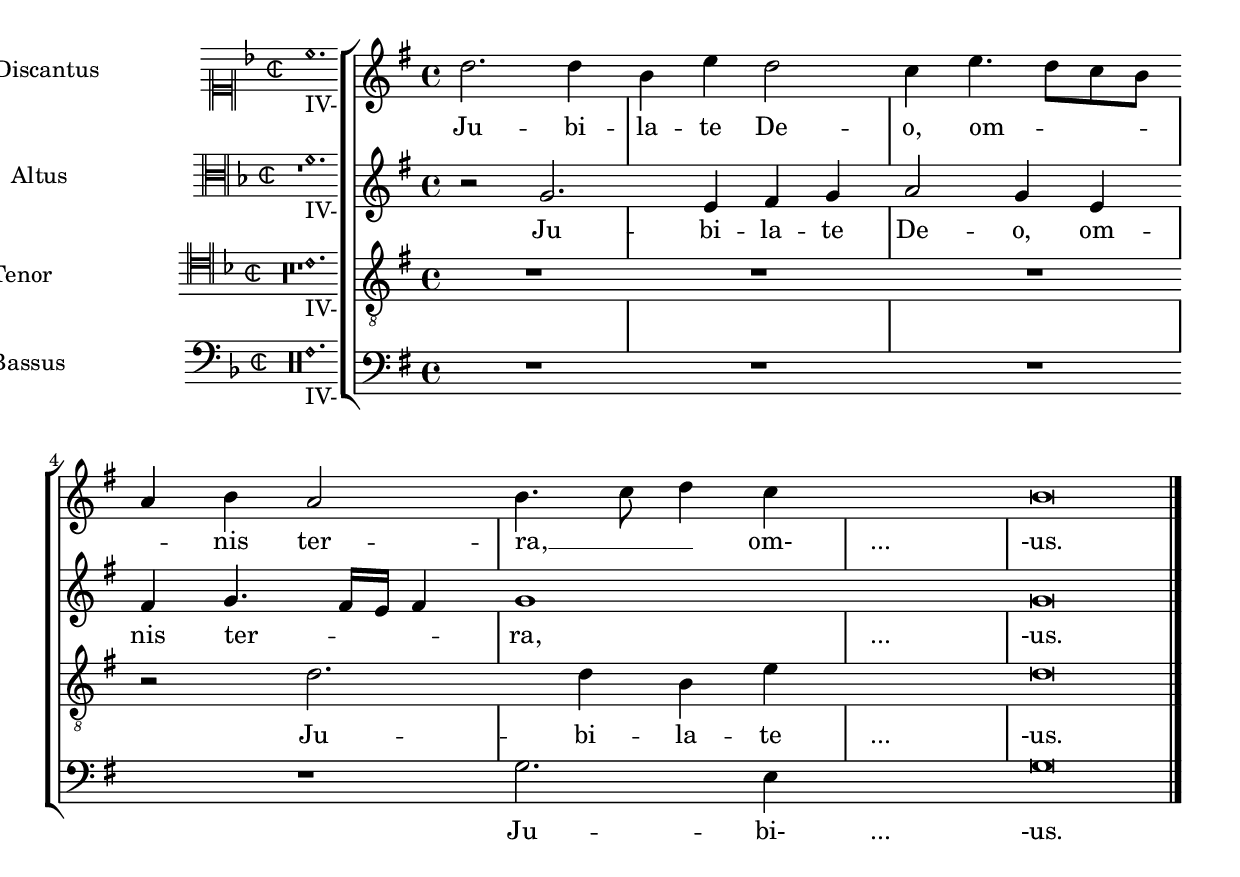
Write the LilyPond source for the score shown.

%% Do not edit this file; it is automatically
%% generated from LSR http://lsr.dsi.unimi.it
%% This file is in the public domain.
\version "2.13.10"

\header {
  lsrtags = "ancient-notation, tweaks-and-overrides"

%% Translation of GIT committish: 4385ed4cc738e164a95798862580b4b86703356f
  texidoces = "
A modo de alternativa para obtener auténticos «incipit»
independientes de la partitura principal, se incluyen como
elemento de marcado en el campo que se usa normalmente para el
nombre del instrumento. Por el momento, la letra sólo se puede
añadir como marcado directo. Por desgracia, su espaciado no es
análogo al de la letra principal.

"
  doctitlees = "Transcripción de música antigua con incipit"

  texidoc = "
As a workaround to get real incipits which are independent from the
main score these are included as a markup into the field normally used
for the instrument name. As for now lyrics can only be added as a
direct markup. It doesn't unfortunately conform with the spacing of the
main lyrics.

"
  doctitle = "Transcription of Ancient music with incipit"
} % begin verbatim

global = {
  \set Score.skipBars = ##t
  \key g \major
  \time 4/4
  %make the staff lines invisible on staves
  \override Staff.BarLine #'transparent = ##t
  \skip 1*8 % the actual music
  % let finis bar go through all staves
  \override Staff.BarLine #'transparent = ##f
  % finis bar
  \bar "|."
}

discantusNotes = {
  \transpose c' c'' {
    \clef treble
    d'2. d'4 |
    b e' d'2 |
    c'4 e'4.( d'8 c' b |
    a4) b a2 |
    b4.( c'8 d'4) c'4 |
    \once \override NoteHead #'transparent = ##t c'1 |
    b\breve |
  }
}

discantusLyrics = \lyricmode {
  Ju -- bi -- |
  la -- te De -- |
  o, om --
  nis ter -- |
  ra, __ om- |
  "..." |
  -us. |
}

altusNotes = {
  \transpose c' c'' {
    \clef treble
    r2 g2. e4 fis g | % two bars
    a2 g4 e |
    fis g4.( fis16 e fis4) |
    g1 |
    \once \override NoteHead #'transparent = ##t g1 |
    g\breve |
  }
}

altusLyrics = \lyricmode {
  Ju -- bi -- la -- te | % two bars
  De -- o, om -- |
  nis ter -- ra, |
  "..." |
  -us. |
}

tenorNotes = {
  \transpose c' c' {
    \clef "treble_8"
    R1 |
    R1 |
    R1 |
    r2 d'2. d'4 b e' | % two bars
    \once \override NoteHead #'transparent = ##t e'1 |
    d'\breve |
  }
}

tenorLyrics = \lyricmode {
  Ju -- bi -- la -- te | % two bars
  "..." |
  -us.
}

bassusNotes = {
  \transpose c' c' {
    \clef bass
    R1 |
    R1 |
    R1 |
    R1 |
    g2. e4 |
    \once \override NoteHead #'transparent = ##t e1 |
    g\breve |
  }
}

bassusLyrics = \lyricmode {
  Ju -- bi- |
  "..." |
  -us.
}

incipitDiscantus = \markup {
  \score {
    {
      \set Staff.instrumentName = #"Discantus "
      \override NoteHead #'style = #'neomensural
      \override Rest #'style = #'neomensural
      \override Staff.TimeSignature #'style = #'neomensural
      \cadenzaOn
      \clef "neomensural-c1"
      \key f \major
      \time 2/2
      c''1._"IV-" s2  %two bars
      \skip 1*8 % eight bars
    }
    \layout {
      \context {
        \Voice
        \remove "Ligature_bracket_engraver"
        \consists "Mensural_ligature_engraver"
      }
      line-width = 4.5\cm
    }
  }
}

incipitAltus = \markup {
  \score {
    {
      \set Staff.instrumentName = #"Altus "
      \override NoteHead #'style = #'neomensural
      \override Rest #'style = #'neomensural
      \override Staff.TimeSignature #'style = #'neomensural
      \cadenzaOn
      \clef "neomensural-c3"
      \key f \major
      \time 2/2
      r1        % one bar
      f'1._"IV-" s2   % two bars
      \skip 1*7 % seven bars
    }
    \layout {
      \context {
        \Voice
        \remove "Ligature_bracket_engraver"
        \consists "Mensural_ligature_engraver"
      }
      line-width = 4.5\cm
    }
  }
}

incipitTenor = \markup {
  \score {
    {
      \set Staff.instrumentName = #"Tenor  "
      \override NoteHead #'style = #'neomensural
      \override Rest #'style = #'neomensural
      \override Staff.TimeSignature #'style = #'neomensural
      \cadenzaOn
      \clef "neomensural-c4"
      \key f \major
      \time 2/2
      r\longa   % four bars
      r\breve   % two bars
      r1        % one bar
      c'1._"IV-" s2   % two bars
      \skip 1   % one bar
    }
    \layout {
      \context {
        \Voice
        \remove "Ligature_bracket_engraver"
        \consists "Mensural_ligature_engraver"
      }
      line-width = 4.5\cm
    }
  }
}

incipitBassus = \markup {
  \score {
    {
      \set Staff.instrumentName = #"Bassus  "
      \override NoteHead #'style = #'neomensural
      \override Rest #'style = #'neomensural
      \override Staff.TimeSignature #'style = #'neomensural
      \cadenzaOn
      \clef "bass"
      \key f \major
      \time 2/2
      % incipit
      r\maxima  % eight bars
      f1._"IV-" s2    % two bars
    }
    \layout {
      \context {
        \Voice
        \remove "Ligature_bracket_engraver"
        \consists "Mensural_ligature_engraver"
      }
      line-width = 4.5\cm
    }
  }
}

%StaffGroup is used instead of ChoirStaff to get bar lines between systems
\score {
  <<
    \new StaffGroup = choirStaff <<
      \new Voice = "discantusNotes" <<
        \global
        \set Staff.instrumentName = \incipitDiscantus
        \discantusNotes
      >>
      \new Lyrics = "discantusLyrics" \lyricsto discantusNotes { \discantusLyrics }

      \new Voice = "altusNotes" <<
        \global
        \set Staff.instrumentName = \incipitAltus
        \altusNotes
      >>
      \new Lyrics = "altusLyrics" \lyricsto altusNotes { \altusLyrics }

      \new Voice = "tenorNotes" <<
        \global
        \set Staff.instrumentName = \incipitTenor
        \tenorNotes
      >>
      \new Lyrics = "tenorLyrics" \lyricsto tenorNotes { \tenorLyrics }

      \new Voice = "bassusNotes" <<
        \global
        \set Staff.instrumentName = \incipitBassus
        \bassusNotes
      >>
    >>
    \new Lyrics = "bassusLyrics" \lyricsto bassusNotes { \bassusLyrics }
    %Keep the bass lyrics outside of the staff group to avoid bar lines
    %between the lyrics.
  >>

  \layout {
    \context {
      \Score
      % no bars in staves
      \override BarLine #'transparent = ##t
    }
    % the next three instructions keep the lyrics between the bar lines
    \context {
      \Lyrics
      \consists "Bar_engraver"
      \override BarLine #'transparent = ##t
    }
    \context {
      \StaffGroup
      \consists "Separating_line_group_engraver"
    }
    \context {
      \Voice
      % no slurs
      \override Slur #'transparent = ##t
      % Comment in the below "\remove" command to allow line
      % breaking also at those barlines where a note overlaps
      % into the next bar.  The command is commented out in this
      % short example score, but especially for large scores, you
      % will typically yield better line breaking and thus improve
      % overall spacing if you comment in the following command.
      %\remove "Forbid_line_break_engraver"
    }
    indent = 5\cm
  }
}

